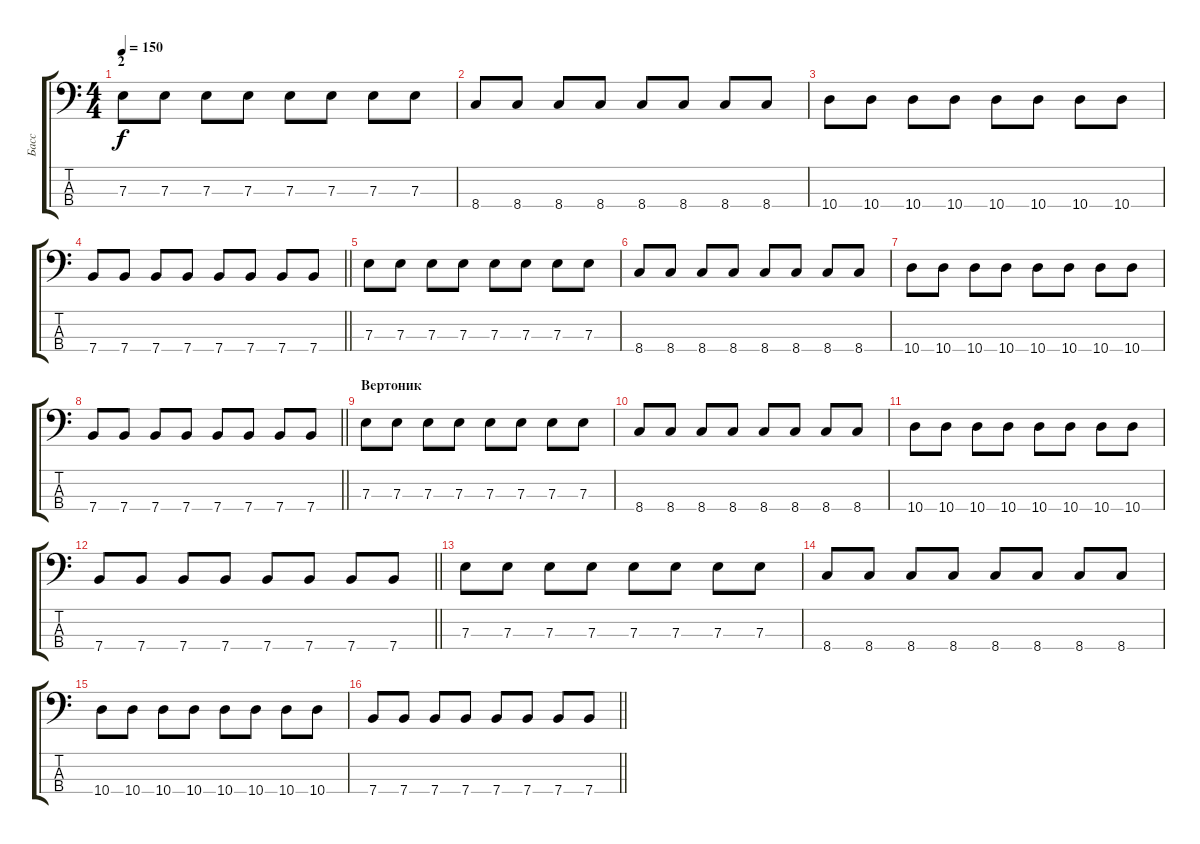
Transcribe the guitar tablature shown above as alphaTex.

\track ("Басс" "Басс") {instrument synthbass2}
\staff {score tabs}
\tuning (G2 D2 A1 E1) {hide}
\ts (4 4)
\section ("" "2")
\tempo 150
\clef f4
\ks c
7.3.8{dy f} 7.3.8 7.3.8 7.3.8 7.3.8 7.3.8 7.3.8 7.3.8 |
8.4.8 8.4.8 8.4.8 8.4.8 8.4.8 8.4.8 8.4.8 8.4.8 |
10.4.8 10.4.8 10.4.8 10.4.8 10.4.8 10.4.8 10.4.8 10.4.8 |
\barLineRight lightlight
7.4.8 7.4.8 7.4.8 7.4.8 7.4.8 7.4.8 7.4.8 7.4.8 |
7.3.8 7.3.8 7.3.8 7.3.8 7.3.8 7.3.8 7.3.8 7.3.8 |
8.4.8 8.4.8 8.4.8 8.4.8 8.4.8 8.4.8 8.4.8 8.4.8 |
10.4.8 10.4.8 10.4.8 10.4.8 10.4.8 10.4.8 10.4.8 10.4.8 |
\barLineRight lightlight
7.4.8 7.4.8 7.4.8 7.4.8 7.4.8 7.4.8 7.4.8 7.4.8 |
\section ("" "Вертоник")
7.3.8 7.3.8 7.3.8 7.3.8 7.3.8 7.3.8 7.3.8 7.3.8 |
8.4.8 8.4.8 8.4.8 8.4.8 8.4.8 8.4.8 8.4.8 8.4.8 |
10.4.8 10.4.8 10.4.8 10.4.8 10.4.8 10.4.8 10.4.8 10.4.8 |
\barLineRight lightlight
7.4.8 7.4.8 7.4.8 7.4.8 7.4.8 7.4.8 7.4.8 7.4.8 |
7.3.8 7.3.8 7.3.8 7.3.8 7.3.8 7.3.8 7.3.8 7.3.8 |
8.4.8 8.4.8 8.4.8 8.4.8 8.4.8 8.4.8 8.4.8 8.4.8 |
10.4.8 10.4.8 10.4.8 10.4.8 10.4.8 10.4.8 10.4.8 10.4.8 |
\barLineRight lightlight
7.4.8 7.4.8 7.4.8 7.4.8 7.4.8 7.4.8 7.4.8 7.4.8
